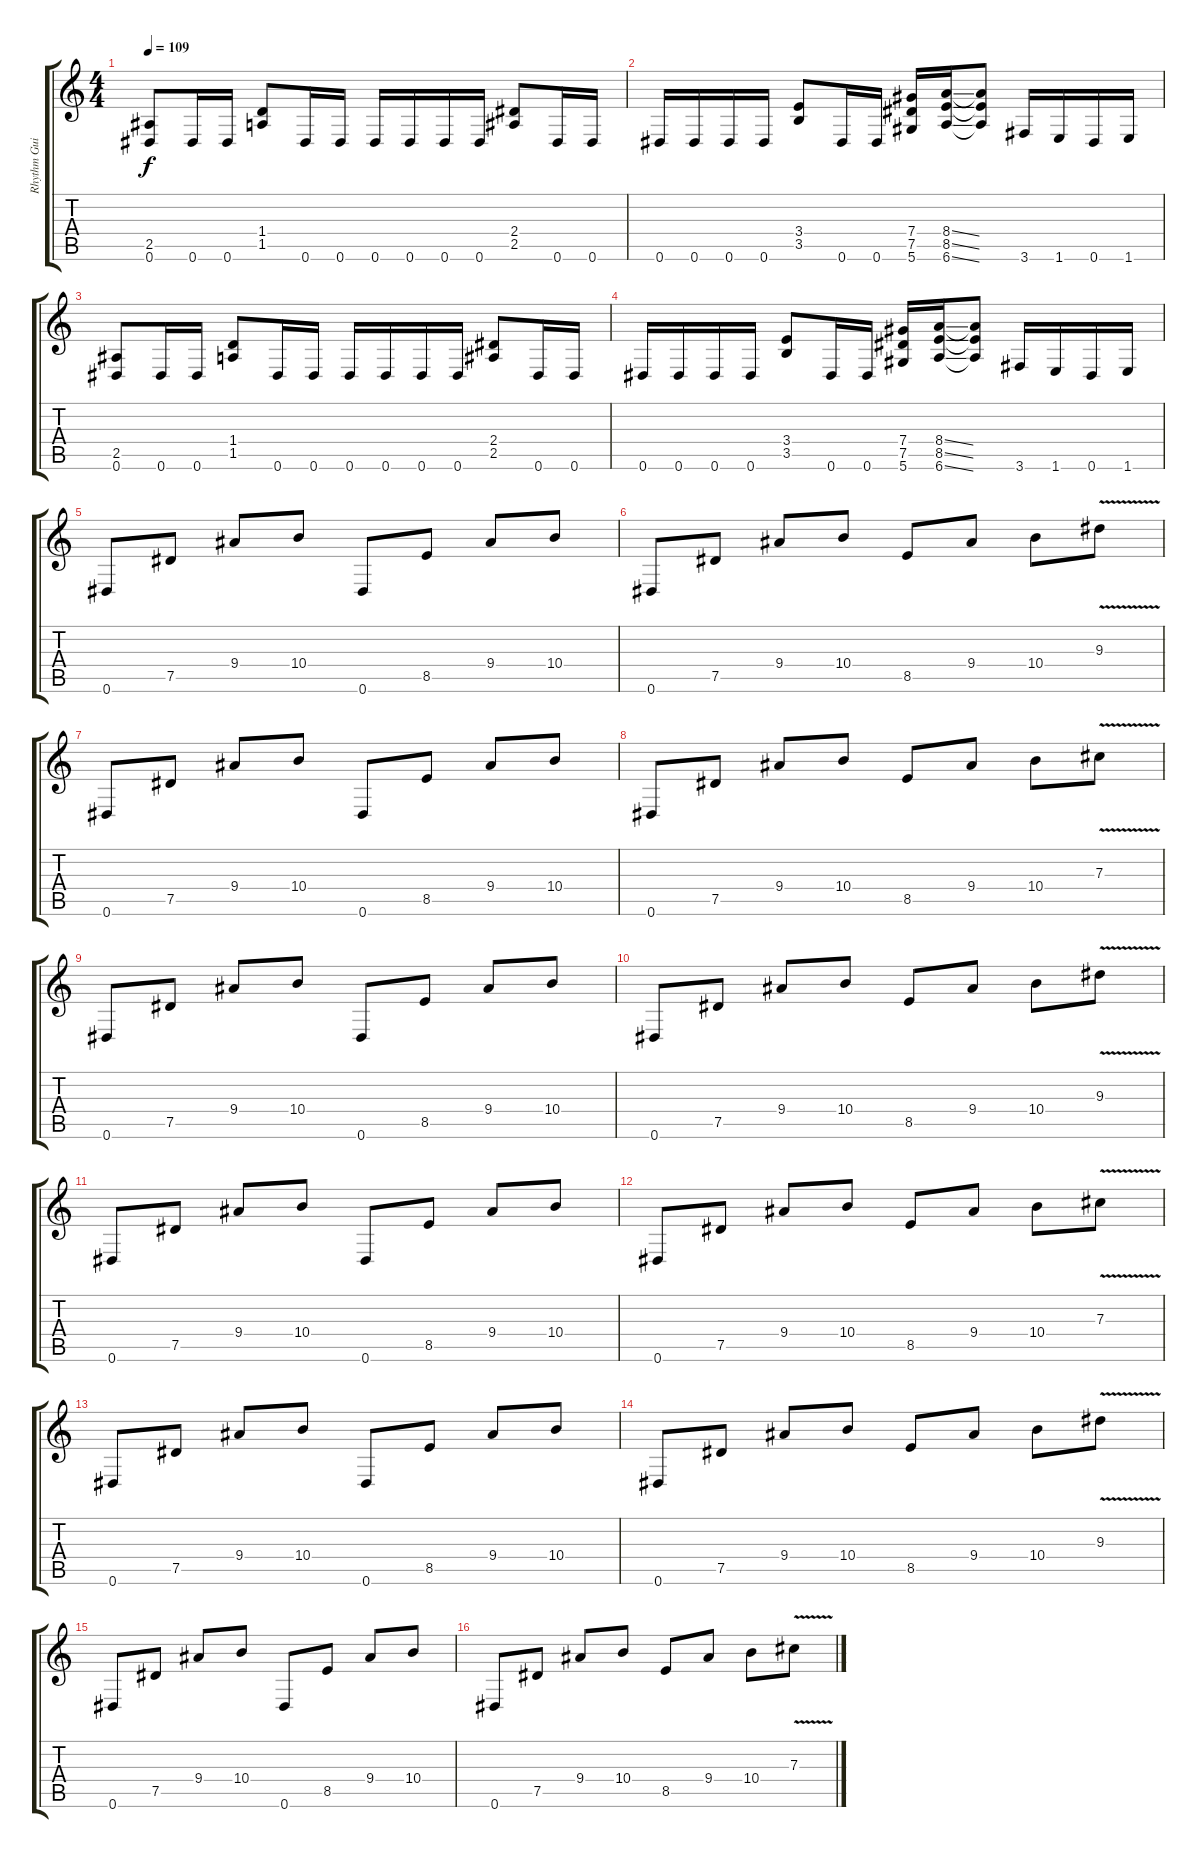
\track ("Rhythm Guitar" "Rhythm Gui") {instrument distortionguitar}
\staff {score tabs}
\tuning (Eb4 Bb3 Gb3 Db3 Ab2 Eb2) {hide}
\ts (4 4)
\tempo 109
\clef g2
\ks c
(2.5 0.6).8{dy f} 0.6.16 0.6.16 (1.4 1.5).8 0.6.16 0.6.16 0.6.16 0.6.16 0.6.16 0.6.16 (2.4 2.5).8 0.6.16 0.6.16 |
0.6.16 0.6.16 0.6.16 0.6.16 (3.4 3.5).8 0.6.16 0.6.16 (7.4 7.5 5.6).16 (8.4{ss} 8.5{ss} 6.6{ss}).16 (8.4{t} 8.5{t} 6.6{t}).8 3.6.16 1.6.16 0.6.16 1.6.16 |
(2.5 0.6).8 0.6.16 0.6.16 (1.4 1.5).8 0.6.16 0.6.16 0.6.16 0.6.16 0.6.16 0.6.16 (2.4 2.5).8 0.6.16 0.6.16 |
0.6.16 0.6.16 0.6.16 0.6.16 (3.4 3.5).8 0.6.16 0.6.16 (7.4 7.5 5.6).16 (8.4{ss} 8.5{ss} 6.6{ss}).16 (8.4{t} 8.5{t} 6.6{t}).8 3.6.16 1.6.16 0.6.16 1.6.16 |
0.6.8 7.5.8 9.4.8 10.4.8 0.6.8 8.5.8 9.4.8 10.4.8 |
0.6.8 7.5.8 9.4.8 10.4.8 8.5.8 9.4.8 10.4.8 9.3{v}.8 |
0.6.8 7.5.8 9.4.8 10.4.8 0.6.8 8.5.8 9.4.8 10.4.8 |
0.6.8 7.5.8 9.4.8 10.4.8 8.5.8 9.4.8 10.4.8 7.3{v}.8 |
0.6.8 7.5.8 9.4.8 10.4.8 0.6.8 8.5.8 9.4.8 10.4.8 |
0.6.8 7.5.8 9.4.8 10.4.8 8.5.8 9.4.8 10.4.8 9.3{v}.8 |
0.6.8 7.5.8 9.4.8 10.4.8 0.6.8 8.5.8 9.4.8 10.4.8 |
0.6.8 7.5.8 9.4.8 10.4.8 8.5.8 9.4.8 10.4.8 7.3{v}.8 |
0.6.8 7.5.8 9.4.8 10.4.8 0.6.8 8.5.8 9.4.8 10.4.8 |
0.6.8 7.5.8 9.4.8 10.4.8 8.5.8 9.4.8 10.4.8 9.3{v}.8 |
0.6.8 7.5.8 9.4.8 10.4.8 0.6.8 8.5.8 9.4.8 10.4.8 |
0.6.8 7.5.8 9.4.8 10.4.8 8.5.8 9.4.8 10.4.8 7.3{v}.8
